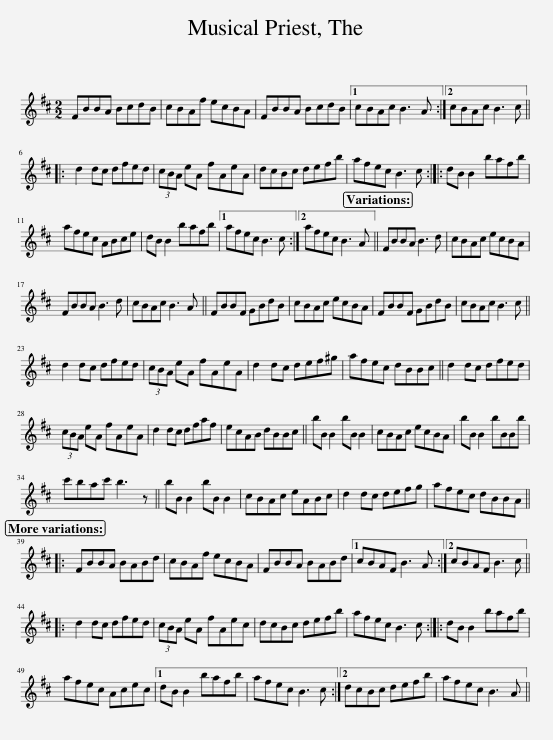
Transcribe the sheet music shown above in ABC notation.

X:1
L:1/8
M:2/2
I:linebreak $
K:Bmin
V:1 treble
V:1
 FBBA BcdB | cBAf ecBA | FBBA BcdB |1 cBAc B3 A :|2 cBAc B3 c |:$ %5
 d2 dc dfed | (3cBA eA fAeA | dcBc defb | afec B3 c :: dB B2 bafb |$ %10
 afec ABce | dB B2 bafb |1 afec B3 c :|2 afec B3 A || FBBA B3 d | %15
 cBAc ecBA |$ FBBA B3 d | cBAc B3 A || FBBF GBdB | cBAc ecBA | %20
 FBBF GBdB | cBAc B3 c ||$ d2 dc dfed | (3cBA eA fAeA | d2 dc def^g | %25
 afec dBBc || d2 dc dfed |$ (3cBA eA fAeA | d2 dc dfaf | ecAB dBBc || %30
 bB B2 bB B2 | cBAc ecBA | bB B2 bBBb |$ c'bac' b3 z || bB B2 bB B2 | %35
 cBAc eABc | d2 dc defg | afec dBBA |:$ FBBA BABd | cBAf ecBA | %40
 FBBA BABd |1 cBAF B3 A :|2 cBAF B3 c |:$ d2 dc dfed | (3cBA eA fAec | %45
 dcBc defb | afec B3 c :: dB B2 bafb |$ afec Acec |1 dB B2 bafb | %50
 afec B3 c :|2 dcBc defb | afec B3 A || %53
